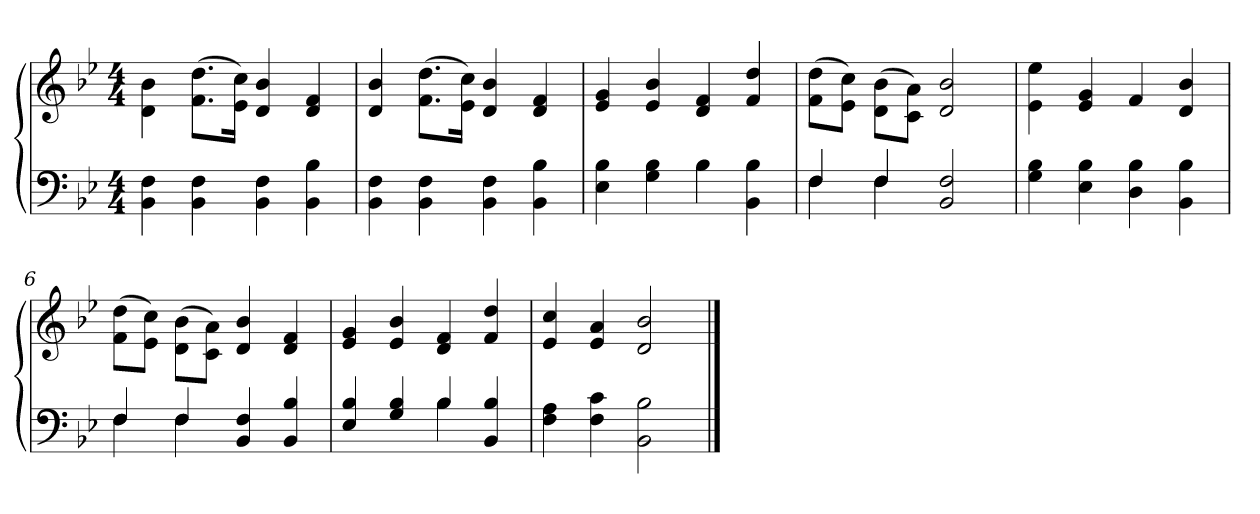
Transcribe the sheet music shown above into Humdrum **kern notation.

**kern	**kern
*part2	*part1
*staff2	*staff1
*clefF4	*clefG2
*k[b-e-]	*k[b-e-]
*B-:	*B-:
*M4/4	*M4/4
*MM108	*MM108
=1	=1
4BB-\ 4F\	4d\ 4b-\
4BB-\ 4F\	(>8.f\ 8.dd\L
.	16e-\ 16cc\Jk)
4BB-\ 4F\	4d/ 4b-/
4BB-\ 4B-\	4d/ 4f/
=2	=2
4BB-\ 4F\	4d/ 4b-/
4BB-\ 4F\	(>8.f\ 8.dd\L
.	16e-\ 16cc\Jk)
4BB-\ 4F\	4d/ 4b-/
4BB-\ 4B-\	4d/ 4f/
=3	=3
4E-\ 4B-\	4e-/ 4g/
4G\ 4B-\	4e-/ 4b-/
4B-\	4d/ 4f/
4BB-\ 4B-\	4f/ 4dd/
=4	=4
*^	*
4F/	4F\	(>8f\ 8dd\L
.	.	8e-\ 8cc\J)
4F/	4F\	(>8d\ 8b-\L
.	.	8c\ 8a\J)
2BB-/ 2F/	2ryy	2d/ 2b-/
*v	*v	*
=5	=5
4G\ 4B-\	4e-\ 4ee-\
4E-\ 4B-\	4e-/ 4g/
4D\ 4B-\	4f/
4BB-\ 4B-\	4d/ 4b-/
=6	=6
*^	*
4F/	4F\	(>8f\ 8dd\L
.	.	8e-\ 8cc\J)
4F/	4F\	(>8d\ 8b-\L
.	.	8c\ 8a\J)
4BB-/ 4F/	2ryy	4d/ 4b-/
4BB-/ 4B-/	.	4d/ 4f/
=7	=7	=7
4E-/ 4B-/	2ryy	4e-/ 4g/
4G/ 4B-/	.	4e-/ 4b-/
4B-/	4B-\	4d/ 4f/
4BB-/ 4B-/	4ryy	4f/ 4dd/
*v	*v	*
=8	=8
4F\ 4A\	4e-/ 4cc/
4F\ 4c\	4e-/ 4a/
2BB-\ 2B-\	2d/ 2b-/
==	==
*-	*-
